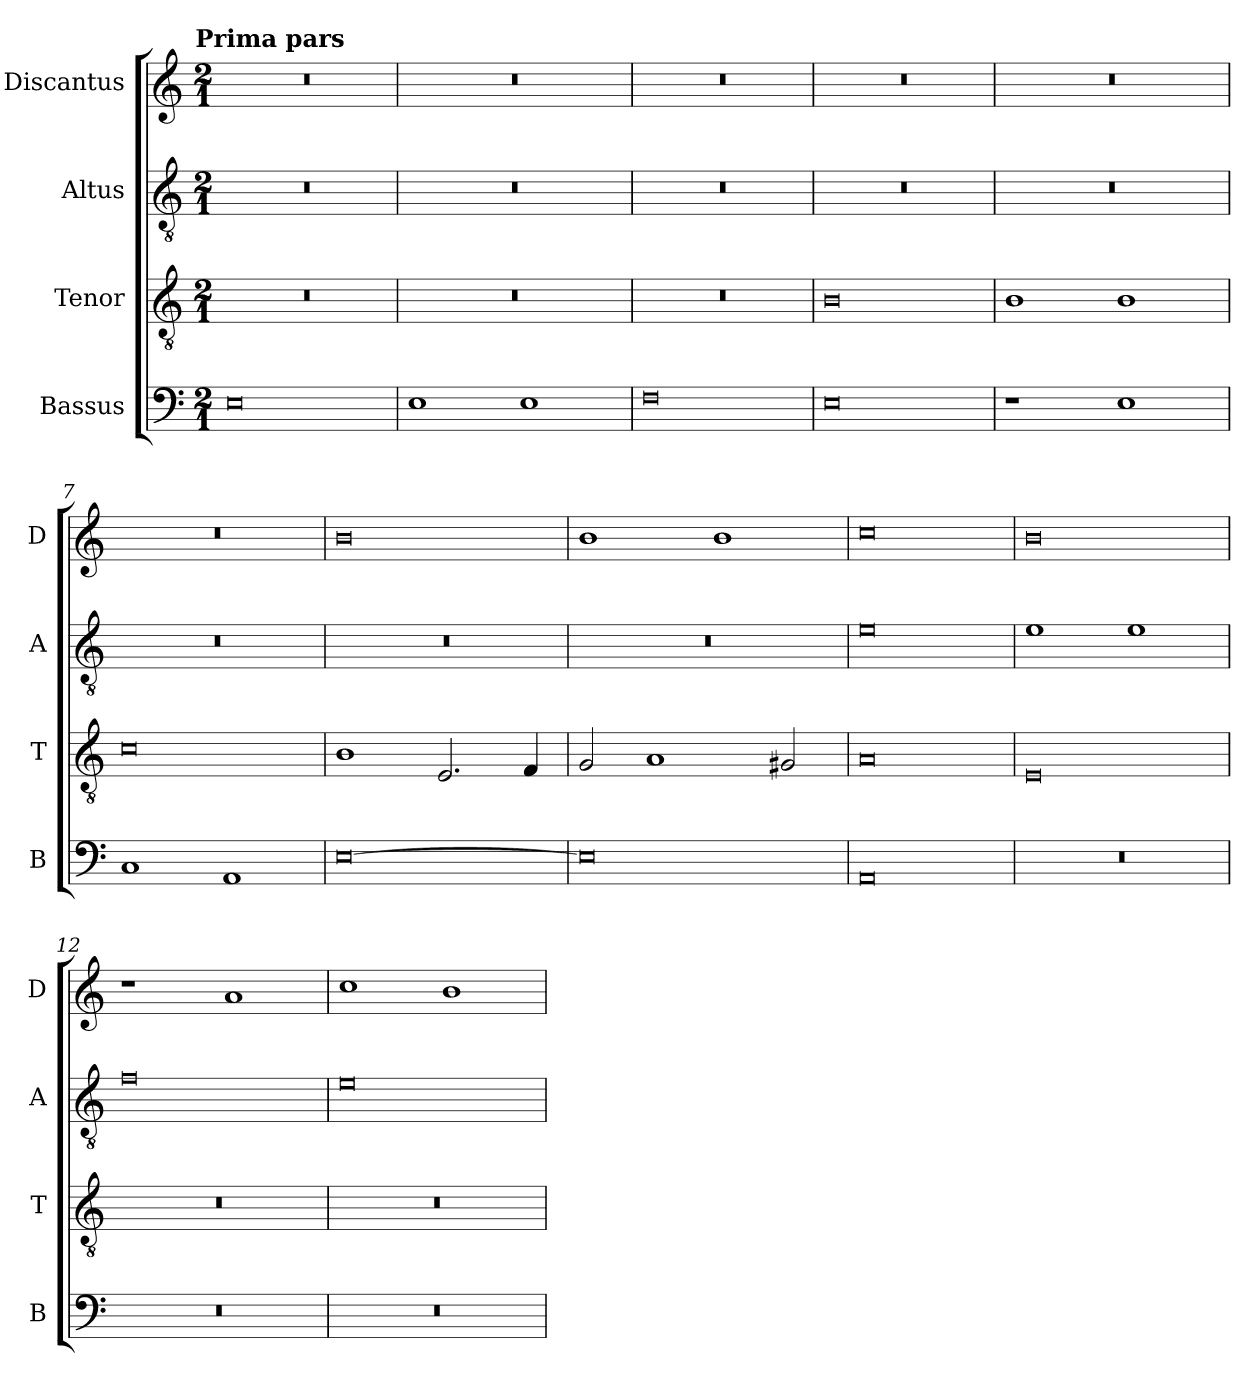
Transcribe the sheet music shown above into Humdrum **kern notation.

**kern	**kern	**kern	**kern
*part4	*part3	*part2	*part1
*staff4	*staff3	*staff2	*staff1
*I"Bassus	*I"Tenor	*I"Altus	*I"Discantus
*I'B	*I'T	*I'A	*I'D
*clefF4	*clefGv2	*clefGv2	*clefG2
*k[]	*k[]	*k[]	*k[]
*a:	*a:	*a:	*a:
!!LO:TX:omd:t=Prima pars
*M2/1	*M2/1	*M2/1	*M2/1
=	=	=	=
0E	0r	0r	0r
=3	=3	=3	=3
1E	0r	0r	0r
1E	.	.	.
=4	=4	=4	=4
0F	0r	0r	0r
=5	=5	=5	=5
0E	0B	0r	0r
=6	=6	=6	=6
1r	1B	0r	0r
1E	1B	.	.
=7	=7	=7	=7
1C	0c	0r	0r
1AA	.	.	.
=8	=8	=8	=8
[0E	1B	0r	0b
.	2.E	.	.
.	4F	.	.
=9	=9	=9	=9
0E]	2G	0r	1b
.	1A	.	.
.	.	.	1b
.	2G#X	.	.
=10	=10	=10	=10
0AA	0A	0e	0cc
=11	=11	=11	=11
0r	0E	1e	0b
.	.	1e	.
=12	=12	=12	=12
0r	0r	0f	1r
.	.	.	1a
=13	=13	=13	=13
0r	0r	0e	1cc
.	.	.	1b
=	=	=	=
*-	*-	*-	*-
